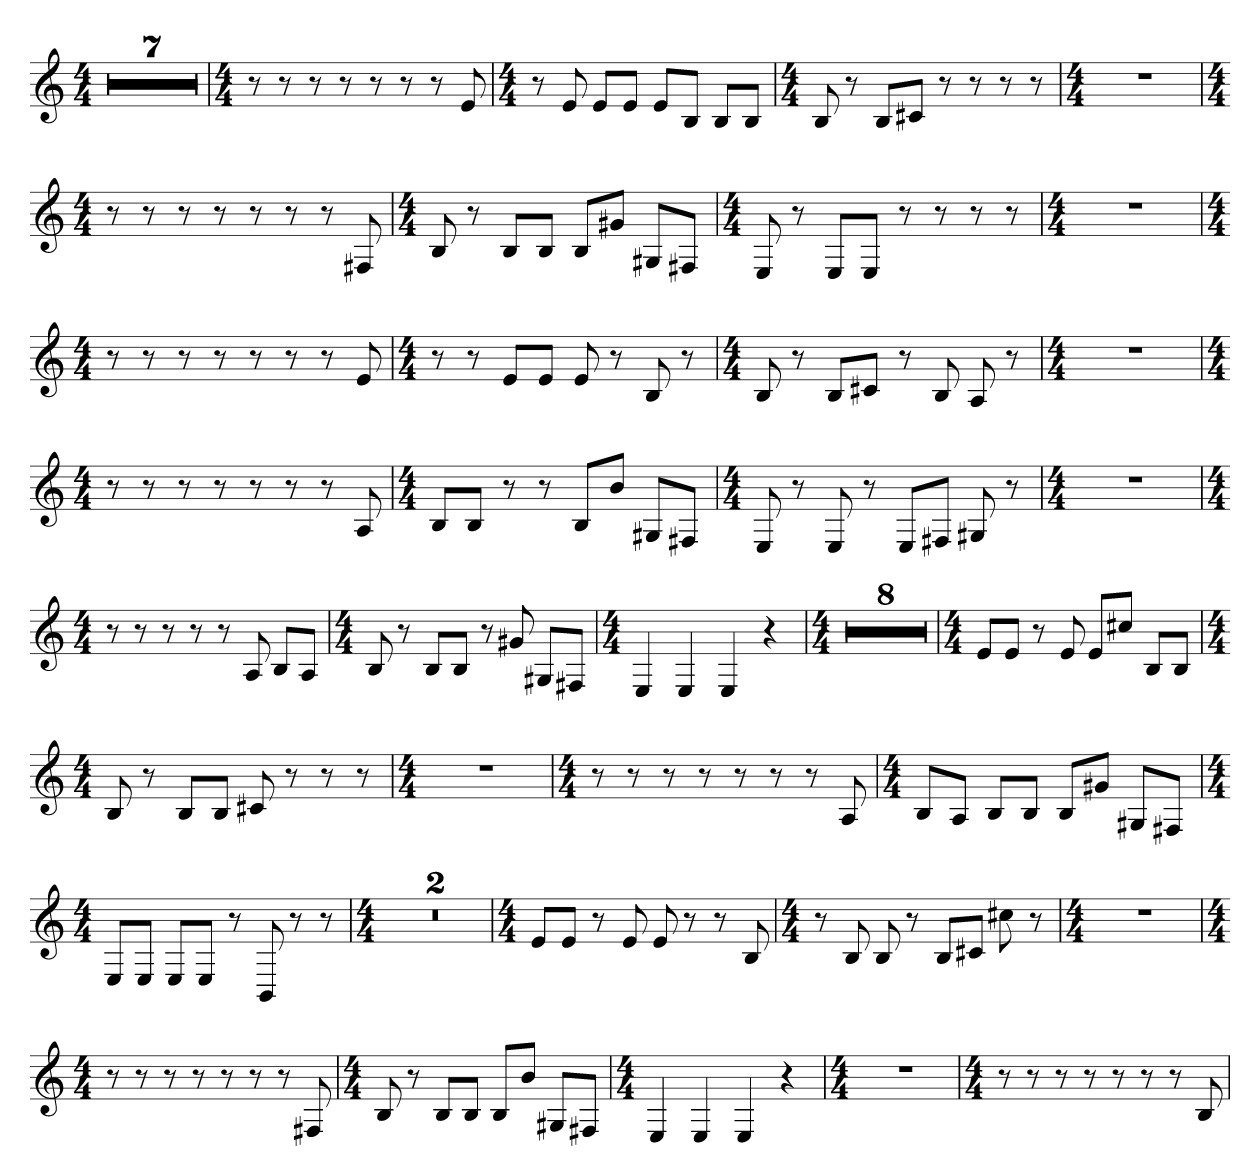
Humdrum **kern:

**kern
*part1
*staff1
*M4/4
=
1r
=
*M4/4
1r
=
*M4/4
1r
=
*M4/4
1r
=
*M4/4
1r
=
*M4/4
1r
=
*M4/4
1r
=
*M4/4
8r
8r
8r
8r
8r
8r
8r
8e
=
*M4/4
8r
8e
8eL
8eJ
8eL
8BJ
8BL
8BJ
=
*M4/4
8B
8r
8BL
8c#XJ
8r
8r
8r
8r
=
*M4/4
1r
=
*M4/4
8r
8r
8r
8r
8r
8r
8r
8F#X
=
*M4/4
8B
8r
8BL
8BJ
8BL
8g#XJ
8G#XL
8F#XJ
=
*M4/4
8E
8r
8EL
8EJ
8r
8r
8r
8r
=
*M4/4
1r
=
*M4/4
8r
8r
8r
8r
8r
8r
8r
8e
=
*M4/4
8r
8r
8eL
8eJ
8e
8r
8B
8r
=
*M4/4
8B
8r
8BL
8c#XJ
8r
8B
8A
8r
=
*M4/4
1r
=
*M4/4
8r
8r
8r
8r
8r
8r
8r
8A
=
*M4/4
8BL
8BJ
8r
8r
8BL
8bJ
8G#XL
8F#XJ
=
*M4/4
8E
8r
8E
8r
8EL
8F#XJ
8G#X
8r
=
*M4/4
1r
=
*M4/4
8r
8r
8r
8r
8r
8A
8BL
8AJ
=
*M4/4
8B
8r
8BL
8BJ
8r
8g#X
8G#XL
8F#XJ
=
*M4/4
4E
4E
4E
4r
=
*M4/4
1r
=
*M4/4
1r
=
*M4/4
1r
=
*M4/4
1r
=
*M4/4
1r
=
*M4/4
1r
=
*M4/4
1r
=
*M4/4
1r
=
*M4/4
8eL
8eJ
8r
8e
8eL
8cc#XJ
8BL
8BJ
=
*M4/4
8B
8r
8BL
8BJ
8c#X
8r
8r
8r
=
*M4/4
1r
=
*M4/4
8r
8r
8r
8r
8r
8r
8r
8A
=
*M4/4
8BL
8AJ
8BL
8BJ
8BL
8g#XJ
8G#XL
8F#XJ
=
*M4/4
8EL
8EJ
8EL
8EJ
8r
8BB
8r
8r
=
*M4/4
1r
=
*M4/4
1r
=
*M4/4
8eL
8eJ
8r
8e
8e
8r
8r
8B
=
*M4/4
8r
8B
8B
8r
8BL
8c#XJ
8cc#X
8r
=
*M4/4
1r
=
*M4/4
8r
8r
8r
8r
8r
8r
8r
8F#X
=
*M4/4
8B
8r
8BL
8BJ
8BL
8bJ
8G#XL
8F#XJ
=
*M4/4
4E
4E
4E
4r
=
*M4/4
1r
=
*M4/4
8r
8r
8r
8r
8r
8r
8r
8B
=
*-
